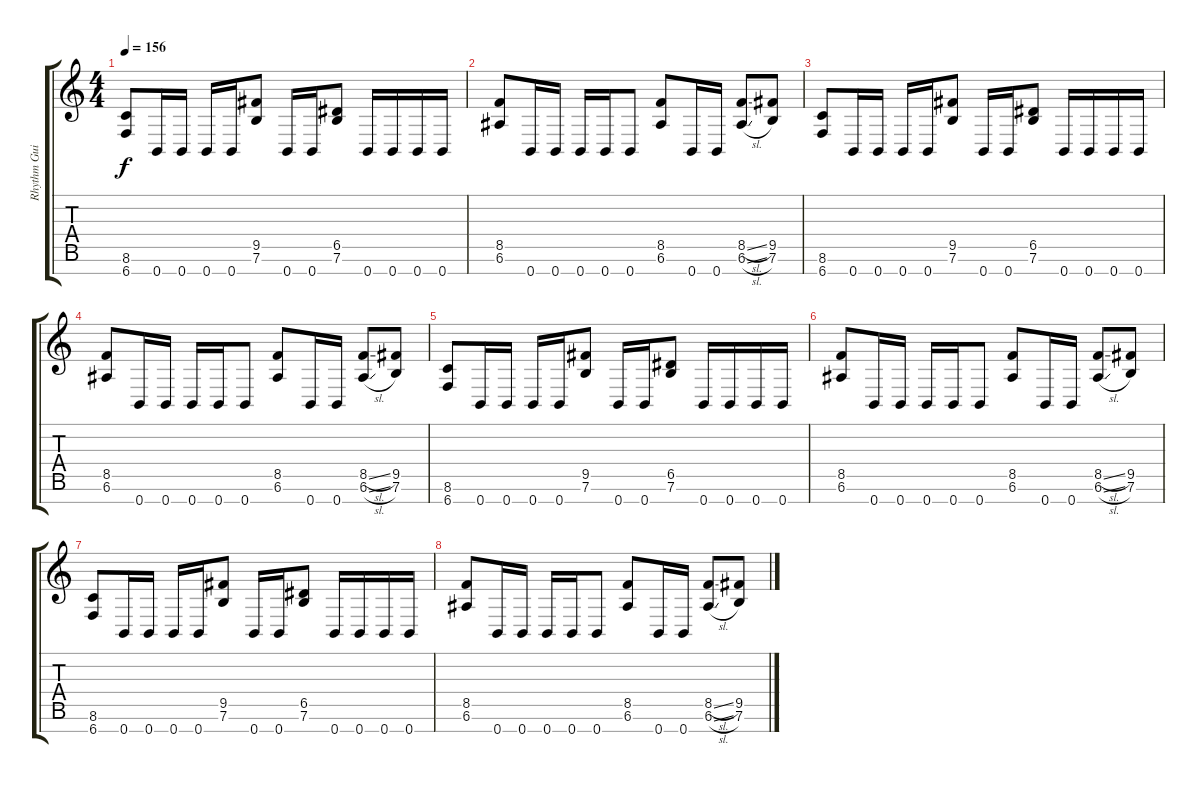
\track ("Rhythm Guitar 1" "Rhythm Gui") {instrument distortionguitar}
\staff {score tabs}
\tuning (E4 B3 G3 D3 A2 E2 B1) {hide}
\ts (4 4)
\tempo 156
\clef g2
\ks c
(8.6 6.7).8{dy f} 0.7.16 0.7.16 0.7.16 0.7.16 (9.5 7.6).8 0.7.16 0.7.16 (6.5 7.6).8 0.7.16 0.7.16 0.7.16 0.7.16 |
(8.5 6.6).8 0.7.16 0.7.16 0.7.16 0.7.16 0.7.8 (8.5 6.6).8 0.7.16 0.7.16 (8.5{sl} 6.6{sl}).8 (9.5 7.6).8 |
(8.6 6.7).8 0.7.16 0.7.16 0.7.16 0.7.16 (9.5 7.6).8 0.7.16 0.7.16 (6.5 7.6).8 0.7.16 0.7.16 0.7.16 0.7.16 |
(8.5 6.6).8 0.7.16 0.7.16 0.7.16 0.7.16 0.7.8 (8.5 6.6).8 0.7.16 0.7.16 (8.5{sl} 6.6{sl}).8 (9.5 7.6).8 |
(8.6 6.7).8 0.7.16 0.7.16 0.7.16 0.7.16 (9.5 7.6).8 0.7.16 0.7.16 (6.5 7.6).8 0.7.16 0.7.16 0.7.16 0.7.16 |
(8.5 6.6).8 0.7.16 0.7.16 0.7.16 0.7.16 0.7.8 (8.5 6.6).8 0.7.16 0.7.16 (8.5{sl} 6.6{sl}).8 (9.5 7.6).8 |
(8.6 6.7).8 0.7.16 0.7.16 0.7.16 0.7.16 (9.5 7.6).8 0.7.16 0.7.16 (6.5 7.6).8 0.7.16 0.7.16 0.7.16 0.7.16 |
(8.5 6.6).8 0.7.16 0.7.16 0.7.16 0.7.16 0.7.8 (8.5 6.6).8 0.7.16 0.7.16 (8.5{sl} 6.6{sl}).8 (9.5 7.6).8
